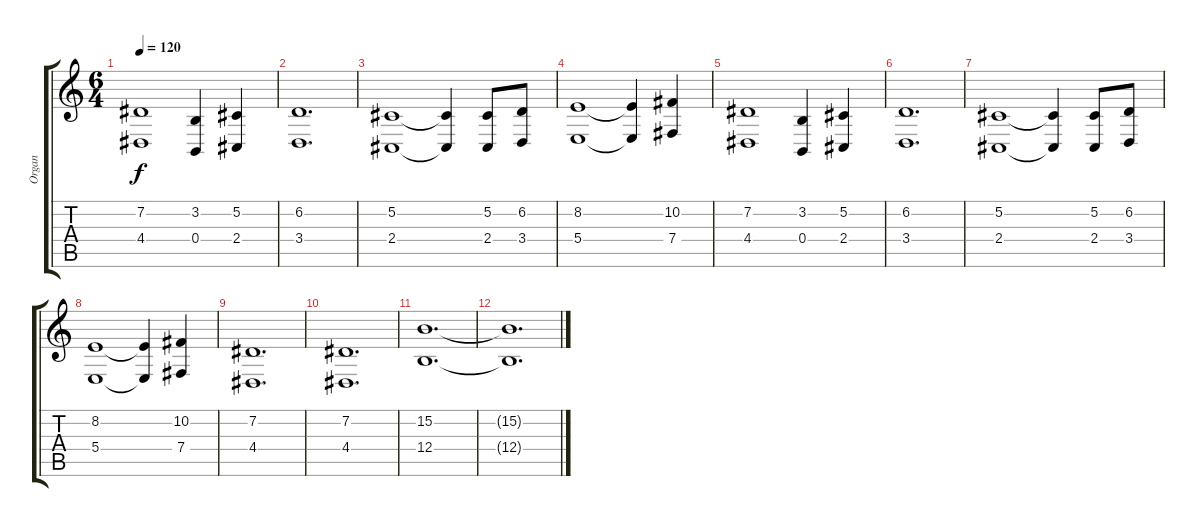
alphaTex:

\track ("Organ" "Organ") {instrument drawbarorgan}
\staff {score tabs}
\tuning (Db4 Ab3 E3 B2 Gb2 B1) {hide}
\ts (6 4)
\tempo 120
\clef g2
\ks c
(7.2 4.4).1{dy f} (3.2 0.4).4 (5.2 2.4).4 |
(6.2 3.4).1{d} |
(5.2 2.4).1 (5.2{t} 2.4{t}).4 (5.2 2.4).8 (6.2 3.4).8 |
(8.2 5.4).1 (8.2{t} 5.4{t}).4 (10.2 7.4).4 |
(7.2 4.4).1 (3.2 0.4).4 (5.2 2.4).4 |
(6.2 3.4).1{d} |
(5.2 2.4).1 (5.2{t} 2.4{t}).4 (5.2 2.4).8 (6.2 3.4).8 |
(8.2 5.4).1 (8.2{t} 5.4{t}).4 (10.2 7.4).4 |
(7.2 4.4).1{d} |
(7.2 4.4).1{d} |
(15.2 12.4).1{d volume 0} |
(15.2{t} 12.4{t}).1{d}
